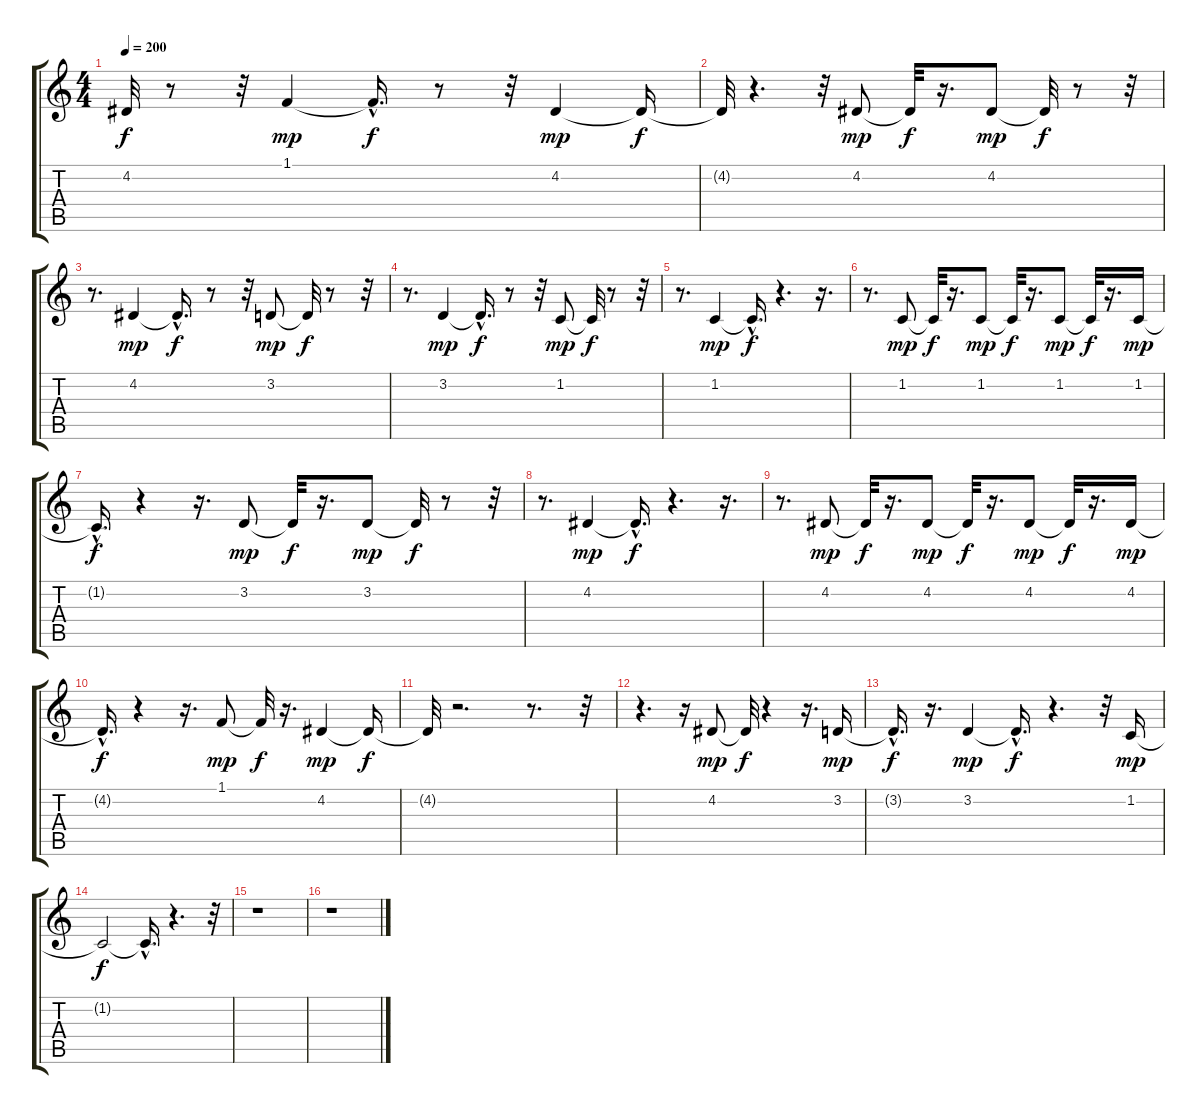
\track "" {instrument clarinet}
\staff {score tabs}
\tuning (E4 B3 G3 D3 A2 E2) {hide}
\ts (4 4)
\tempo 200
\clef g2
\ks c
4.2{t}.32{dy f} r.8 r.32 1.1.4{dy mp} 1.1{hac t}.16{d dy f} r.8 r.32 4.2.4{dy mp} 4.2{t}.16{dy f} |
4.2{t}.32 r.4{d} r.32 4.2.8{dy mp} 4.2{t}.32{dy f} r.16{d} 4.2.8{dy mp} 4.2{t}.32{dy f} r.8 r.32 |
r.8{d} 4.2.4{dy mp} 4.2{hac t}.16{d dy f} r.8 r.32 3.2.8{dy mp} 3.2{t}.32{dy f} r.8 r.32 |
r.8{d} 3.2.4{dy mp} 3.2{hac t}.16{d dy f} r.8 r.32 1.2.8{dy mp} 1.2{t}.32{dy f} r.8 r.32 |
r.8{d} 1.2.4{dy mp} 1.2{hac t}.16{d dy f} r.4{d} r.16{d} |
r.8{d} 1.2.8{dy mp} 1.2{t}.32{dy f} r.16{d} 1.2.8{dy mp} 1.2{t}.32{dy f} r.16{d} 1.2.8{dy mp} 1.2{t}.32{dy f} r.16{d} 1.2.16{dy mp} |
1.2{hac t}.16{d dy f} r.4 r.16{d} 3.2.8{dy mp} 3.2{t}.32{dy f} r.16{d} 3.2.8{dy mp} 3.2{t}.32{dy f} r.8 r.32 |
r.8{d} 4.2.4{dy mp} 4.2{hac t}.16{d dy f} r.4{d} r.16{d} |
r.8{d} 4.2.8{dy mp} 4.2{t}.32{dy f} r.16{d} 4.2.8{dy mp} 4.2{t}.32{dy f} r.16{d} 4.2.8{dy mp} 4.2{t}.32{dy f} r.16{d} 4.2.16{dy mp} |
4.2{hac t}.16{d dy f} r.4 r.16{d} 1.1.8{dy mp} 1.1{t}.32{dy f} r.16{d} 4.2.4{dy mp} 4.2{t}.16{dy f} |
4.2{t}.32 r.2{d} r.8{d} r.32 |
r.4{d} r.16 4.2.8{dy mp} 4.2{t}.32{dy f} r.4 r.16{d} 3.2.16{dy mp} |
3.2{hac t}.16{d dy f} r.16{d} 3.2.4{dy mp} 3.2{hac t}.16{d dy f} r.4{d} r.32 1.2.16{dy mp} |
1.2{t}.2{dy f} 1.2{hac t}.16{d} r.4{d} r.32 |
r.1 |
r.1
